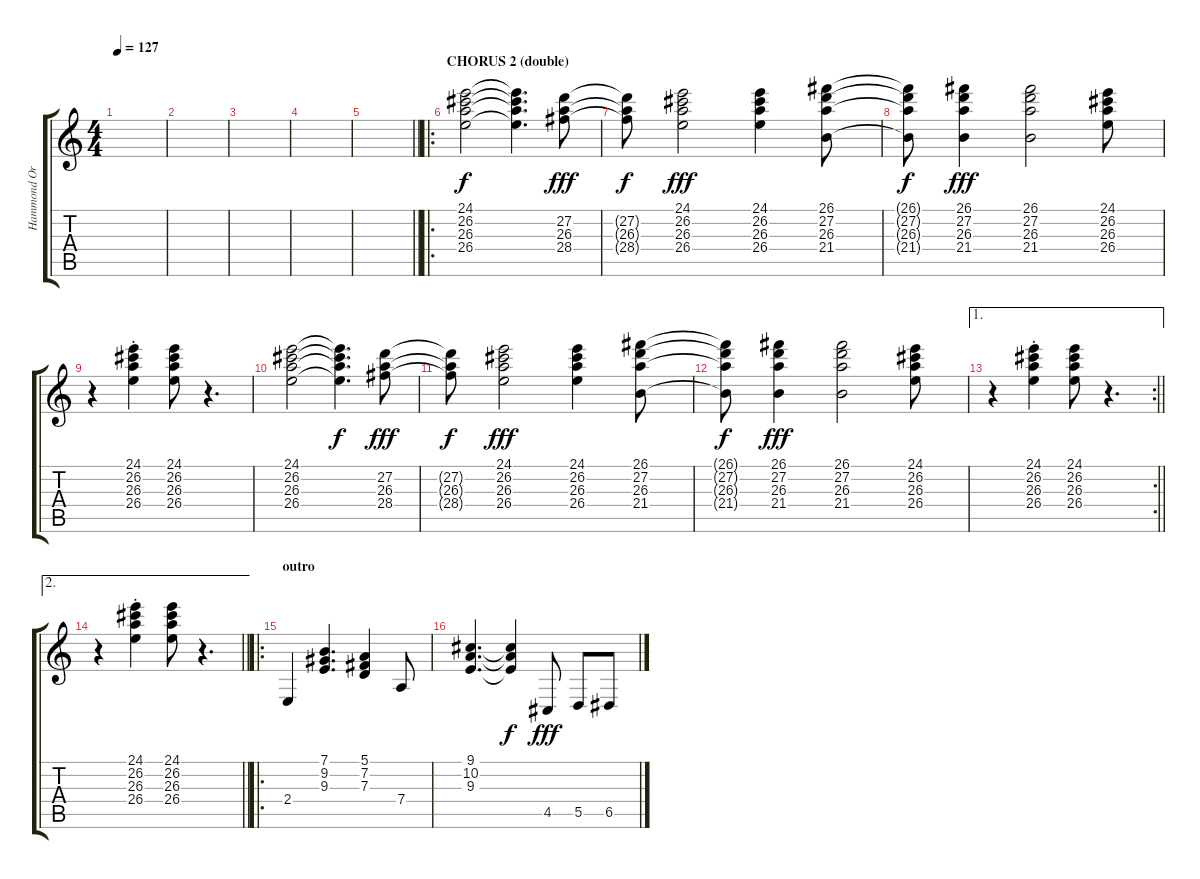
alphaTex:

\track ("Hammond Organ" "Hammond Or") {instrument drawbarorgan}
\staff {score tabs}
\tuning (E4 B3 G3 D3 A2 E2) {hide}
\ts (4 4)
\tempo 127
\clef g2
\ks c
|
|
|
|
\barLineRight lightlight
|
\ro
\section ("" "CHORUS 2 (double)")
(24.1 26.2 26.3 26.4).2 (24.1{t} 26.2{t} 26.3{t} 26.4{t}).4{d dy f} (27.2 26.3 28.4).8{dy fff} |
(27.2{t} 26.3{t} 28.4{t}).8{dy f} (24.1 26.2 26.3 26.4).2{dy fff} (24.1 26.2 26.3 26.4).4 (26.1 27.2 26.3 21.4).8 |
(26.1{t} 27.2{t} 26.3{t} 21.4{t}).8{dy f} (26.1 27.2 26.3 21.4).4{dy fff} (26.1 27.2 26.3 21.4).2 (24.1 26.2 26.3 26.4).8 |
r.4 (24.1{st} 26.2{st} 26.3{st} 26.4{st}).4 (24.1 26.2 26.3 26.4).8 r.4{d} |
(24.1 26.2 26.3 26.4).2 (24.1{t} 26.2{t} 26.3{t} 26.4{t}).4{d dy f} (27.2 26.3 28.4).8{dy fff} |
(27.2{t} 26.3{t} 28.4{t}).8{dy f} (24.1 26.2 26.3 26.4).2{dy fff} (24.1 26.2 26.3 26.4).4 (26.1 27.2 26.3 21.4).8 |
(26.1{t} 27.2{t} 26.3{t} 21.4{t}).8{dy f} (26.1 27.2 26.3 21.4).4{dy fff} (26.1 27.2 26.3 21.4).2 (24.1 26.2 26.3 26.4).8 |
\ae 1
\rc 2
\barLineRight lightlight
r.4 (24.1{st} 26.2{st} 26.3{st} 26.4{st}).4 (24.1 26.2 26.3 26.4).8 r.4{d} |
\ae 2
\barLineRight lightlight
r.4 (24.1{st} 26.2{st} 26.3{st} 26.4{st}).4 (24.1 26.2 26.3 26.4).8 r.4{d} |
\ro
\section ("" "outro")
2.4.4 (7.1 9.2 9.3).4{d} (5.1 7.2 7.3).4 7.4.8 |
(9.1 10.2 9.3).4{d} (9.1{t} 10.2{t} 9.3{t}).4{dy f} 4.5.8{dy fff} 5.5.8 6.5.8
